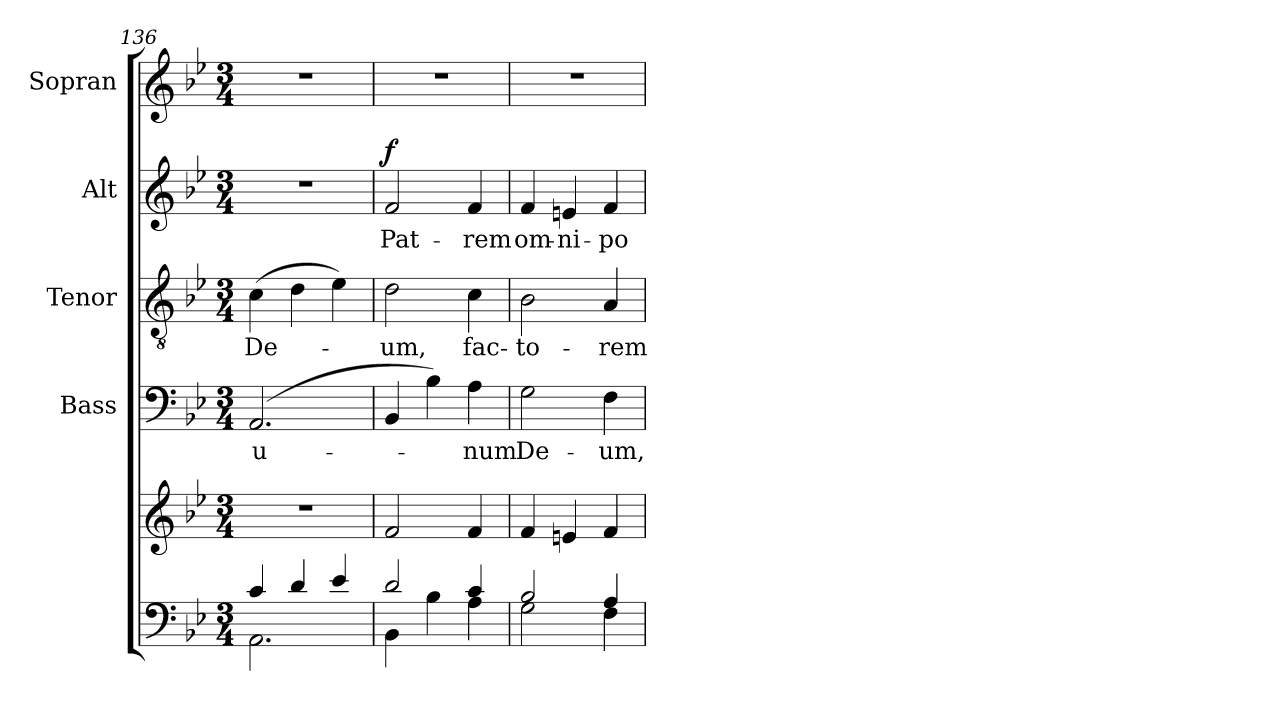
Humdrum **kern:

**kern	**kern	**kern	**text	**kern	**text	**kern	**text	**dynam	**kern
*part5	*part5	*part4	*part4	*part3	*part3	*part2	*part2	*part2	*part1
*staff6	*staff5	*staff4	*staff4	*staff3	*staff3	*staff2	*staff2	*staff2	*staff1
*	*	*I"Bass	*	*I"Tenor	*	*I"Alt	*	*	*I"Sopran
*	*	*I'B.	*	*I'T.	*	*I'A.	*	*	*I'S.
*clefF4	*clefG2	*clefF4	*	*clefGv2	*	*clefG2	*	*	*clefG2
*k[b-e-]	*k[b-e-]	*k[b-e-]	*	*k[b-e-]	*	*k[b-e-]	*	*	*k[b-e-]
*B-:	*B-:	*B-:	*	*B-:	*	*B-:	*	*	*B-:
*M3/4	*M3/4	*M3/4	*	*M3/4	*	*M3/4	*	*	*M3/4
=136	=136	=136	=136	=136	=136	=136	=136	=136	=136
*^	*	*	*	*	*	*	*	*	*
!	!	!	!	!LO:LY:b	!	!LO:LY:b	!	!	!	!
4c/	2.AA\	2.r	(2.AA/	u-	(>4c\	De-	2.r	.	.	2.r
4d/	.	.	.	.	4d\	.	.	.	.	.
4e-/	.	.	.	.	4e-\)	.	.	.	.	.
=137	=137	=137	=137	=137	=137	=137	=137	=137	=137	=137
!	!	!	!	!	!	!LO:LY:b	!	!LO:LY:b	!LO:DY:a	!
2d/	4BB-\	2f/	4BB-/	.	2d\	-um,	2f/	Pat-	f	2.r
.	4B-\	.	4B-\)	.	.	.	.	.	.	.
!	!	!	!	!LO:LY:b	!	!LO:LY:b	!	!LO:LY:b	!	!
4c/	4A\	4f/	4A\	-num	4c\	fac-	4f/	-rem	.	.
=138	=138	=138	=138	=138	=138	=138	=138	=138	=138	=138
!	!	!	!	!LO:LY:b	!	!LO:LY:b	!	!LO:LY:b	!	!
2B-/	2G\	4f/	2G\	De-	2B-\	-to-	4f/	om-	.	2.r
!	!	!	!	!	!	!	!	!LO:LY:b	!	!
.	.	4en/	.	.	.	.	4en/	-ni-	.	.
!	!	!	!	!LO:LY:b	!	!LO:LY:b	!	!LO:LY:b	!	!
4A/	4F\	4f/	4F\	-um,	4A/	-rem	4f/	-po-	.	.
*v	*v	*	*	*	*	*	*	*	*	*
=	=	=	=	=	=	=	=	=	=
*-	*-	*-	*-	*-	*-	*-	*-	*-	*-
